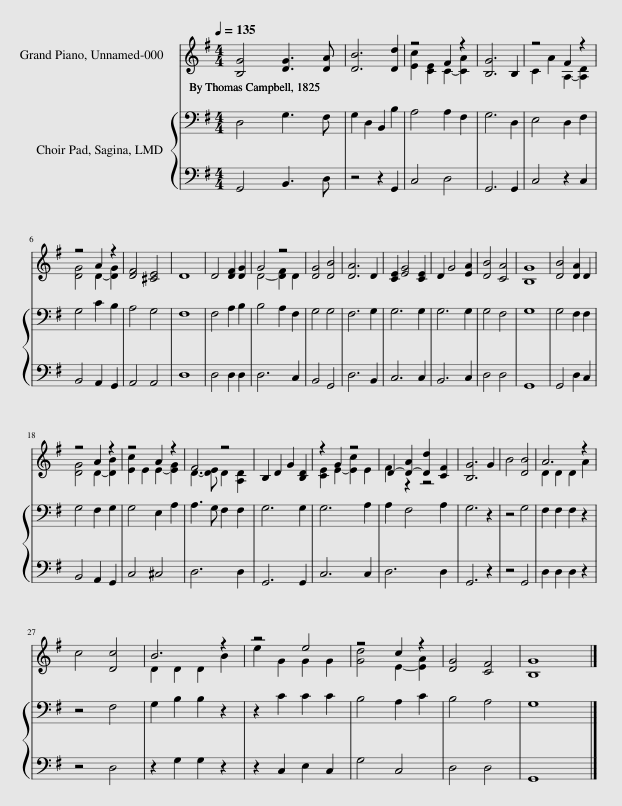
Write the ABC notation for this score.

X:1
%%score ( 1 2 ) { 3 | 4 }
L:1/8
Q:1/4=135
M:4/4
I:linebreak $
K:G
V:1 treble
V:2 treble
V:3 bass
V:4 bass
V:1
 [B,G]4 [DG]3 [DA] | [DB]6 [Dd]2 | z4 F2 z2 | [B,G]6 B,2 | z4 F2 z2 |$ %5
 z4 A2 z2 | [DF]4 [^CE]4 | D8 | D4 [DF]2 [DG]2 | G4 z4 | %10
 [DG]4 [DB]4 | [DA]6 D2 | [CE]2 [EG]4 [CE]2 | D2 G4 [EA]2 | [DB]4 [CA]4 | %15
 [B,G]8 | [DB]4 [DA]2 D2 |$ z4 A2 z2 | z4 A2 z2 | F4 z4 | %20
 B,2 D2 G2 [B,D]2 | z2 G2 z4 | D2- [D-A]2 [Dd]2 [CF]2 | [B,G]6 G2 | B4 [DB]4 | %25
 A6 z2 |$ c4 [Dc]4 | B6 z2 | z4 e4 | z4 c2 z2 | %30
 [DG]4 [CF]4 | [B,G]8 |] %32
V:2
 x8 | x8 | [Ec]2 [CE]2 C2- [CA]2 | x8 | C2 A2 A,2- [A,D]2 |$ %5
 [DG]4 D2- [DG]2 | x8 | x8 | x8 | D4- [DF]2 D2 | %10
 x8 | x8 | x8 | x8 | x8 | %15
 x8 | x8 |$ [DG]4 D2- [DB]2 | [Ec]2 E2 E2- [EG]2 | D3- [DE] D2 [A,D]2 | %20
 x8 | [CE]2 E2- [Ec]2 E2 | F2 z2 z4 | x8 | x8 | %25
 D2 D2 D2 A2 |$ x8 | D2 D2 D2 B2 | e2 G2 G2 G2 | [Gd]4 E2- [EA]2 | %30
 x8 | x8 |] %32
V:3
 D,4 G,3 F, | G,2 D,2 B,,2 B,2 | A,4 A,2 F,2 | G,6 D,2 | E,4 D,2 F,2 |$ %5
 G,4 C2 B,2 | A,4 G,4 | F,8 | F,4 A,2 B,2 | B,4 A,2 F,2 | %10
 G,4 G,4 | F,6 G,2 | G,6 G,2 | G,6 G,2 | G,4 F,4 | %15
 G,8 | G,4 F,2 F,2 |$ G,4 F,2 G,2 | G,4 E,2 A,2 | A,3 G, F,2 F,2 | %20
 G,6 G,2 | G,6 A,2 | A,2 F,4 A,2 | G,6 z2 | z4 G,4 | %25
 F,2 F,2 F,2 z2 |$ z4 F,4 | G,2 B,2 B,2 z2 | z2 C2 C2 C2 | B,4 A,2 C2 | %30
 B,4 A,4 | G,8 |] %32
V:4
 G,,4 B,,3 D, | z4 z2 G,,2 | C,4 D,4 | G,,6 G,,2 | C,4 z2 C,2 |$ %5
 B,,4 A,,2 G,,2 | A,,4 A,,4 | D,8 | D,4 D,2 D,2 | D,6 C,2 | %10
 B,,4 G,,4 | D,6 B,,2 | C,6 C,2 | B,,6 C,2 | D,4 D,4 | %15
 G,,8 | G,,4 D,2 C,2 |$ B,,4 A,,2 G,,2 | C,4 ^C,4 | D,6 D,2 | %20
 G,,6 G,,2 | C,6 C,2 | D,6 D,2 | G,,6 z2 | z4 G,,4 | %25
 D,2 D,2 D,2 z2 |$ z4 D,4 | z2 G,2 G,2 z2 | z2 C,2 E,2 C,2 | G,4 C,4 | %30
 D,4 D,4 | G,,8 |] %32
